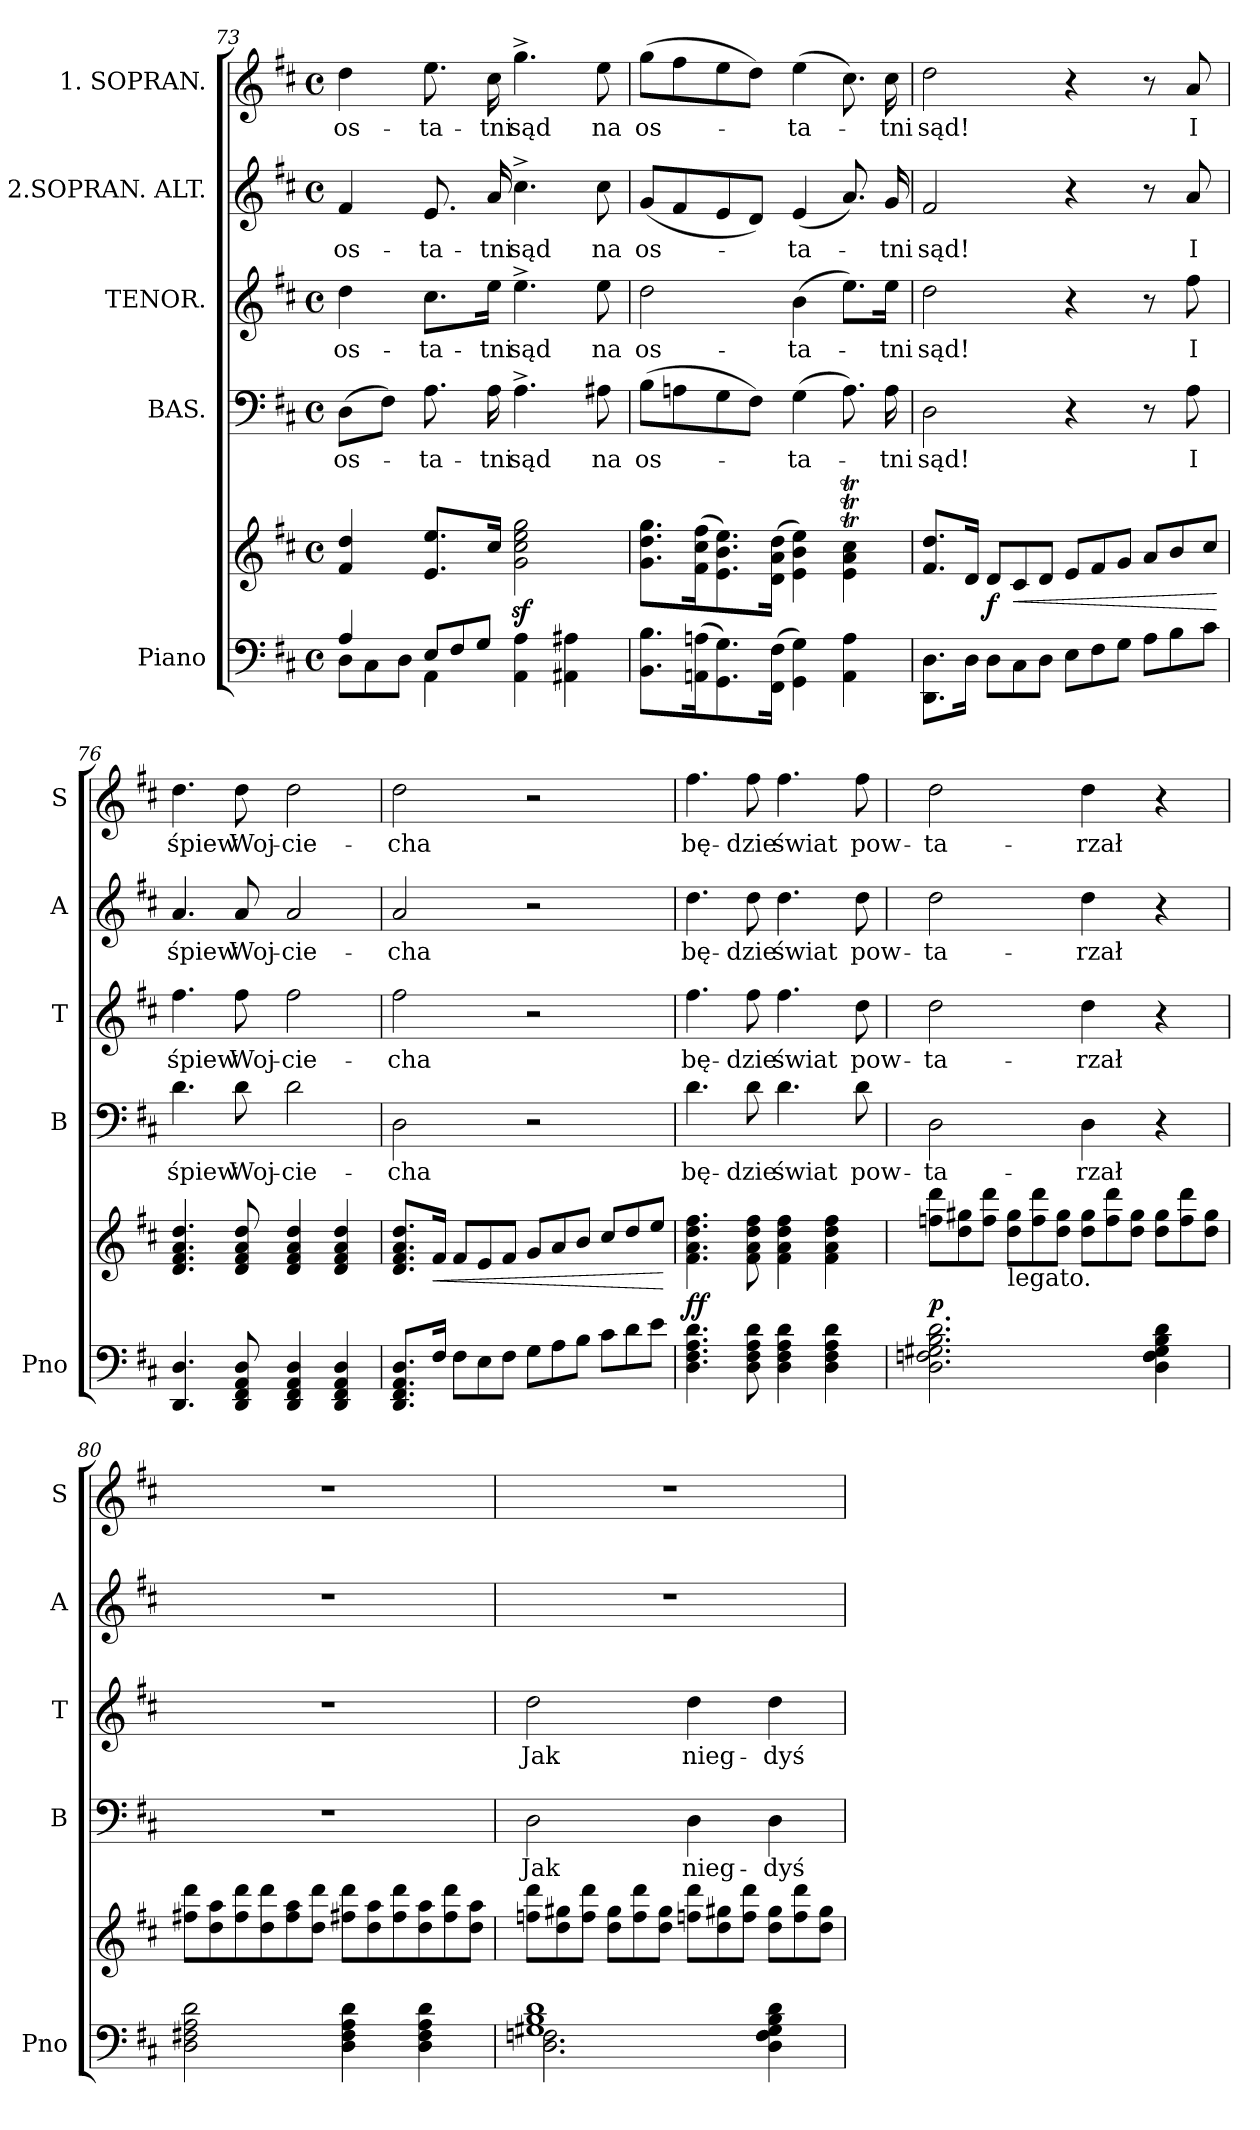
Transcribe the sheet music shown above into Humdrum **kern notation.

**kern	**kern	**dynam	**kern	**text	**kern	**text	**kern	**text	**kern	**text
*part5	*part5	*part5	*part4	*part4	*part3	*part3	*part2	*part2	*part1	*part1
*staff6	*staff5	*staff5/6	*staff4	*staff4	*staff3	*staff3	*staff2	*staff2	*staff1	*staff1
*I"Piano	*	*	*I"BAS.	*	*I"TENOR.	*	*I"2.SOPRAN. ALT.	*	*I"1. SOPRAN.	*
*I'Pno	*	*	*I'B	*	*I'T	*	*I'A	*	*I'S	*
*clefF4	*clefG2	*	*clefF4	*	*clefG2	*	*clefG2	*	*clefG2	*
*	*	*	*	*	*ITrd8c12	*	*	*	*	*
*k[f#c#]	*k[f#c#]	*	*k[f#c#]	*	*k[f#c#]	*	*k[f#c#]	*	*k[f#c#]	*
*M4/4	*M4/4	*	*M4/4	*	*M4/4	*	*M4/4	*	*M4/4	*
*met(c)	*met(c)	*	*met(c)	*	*met(c)	*	*met(c)	*	*met(c)	*
=73	=73	=73	=73	=73	=73	=73	=73	=73	=73	=73
*^	*	*	*	*	*	*	*	*	*	*
*	*Xtuplet	*	*	*	*	*	*	*	*	*	*
4A/	12D\L	4f#/ 4dd/	.	(8D\L	os-	4d\	os-	4f#/	os-	4dd\	os-
.	12C#\	.	.	.	.	.	.	.	.	.	.
.	.	.	.	8F#\J)	.	.	.	.	.	.	.
.	12D\J	.	.	.	.	.	.	.	.	.	.
4AA\	12E/L	8.e/ 8.ee/L	.	8.A\	-ta-	8.c#\L	-ta-	8.e/	-ta-	8.ee\	-ta-
.	12F#/	.	.	.	.	.	.	.	.	.	.
.	12G/J	.	.	.	.	.	.	.	.	.	.
.	.	16cc#/Jk	.	16A\	-tni	16e\Jk	-tni	16a/	-tni	16cc#\	-tni
4AA\ 4A\	4ryy	2gz\ 2cc#z\ 2eez\ 2ggz\	.	4.A^>\	sąd	4.e^>\	sąd	4.cc#^>\	sąd	4.gg^>\	sąd
4AA#X\ 4A#X\	4ryy	.	.	.	.	.	.	.	.	.	.
.	.	.	.	8A#X\	na	8e\	na	8cc#\	na	8ee\	na
*v	*v	*	*	*	*	*	*	*	*	*	*
=74	=74	=74	=74	=74	=74	=74	=74	=74	=74	=74
8.BB\ 8.B\L	8.g\ 8.dd\ 8.gg\L	.	(8B\L	os-	2d\	os-	(8g/L	os-	(8gg\L	os-
.	.	.	8An\	.	.	.	8f#/	.	8ff#\	.
(16AAn\ 16An\K	(16f#\ 16cc#\ 16ff#\K	.	.	.	.	.	.	.	.	.
8.GG\ 8.G\)	8.e\ 8.b\ 8.ee\)	.	8G\	.	.	.	8e/	.	8ee\	.
.	.	.	8F#\J)	.	.	.	8d/J)	.	8dd\J)	.
(16FF#\ 16F#\Jk	(16d\ 16a\ 16dd\Jk	.	.	.	.	.	.	.	.	.
4GG\ 4G\)	4e\ 4b\ 4ee\)	.	(4G\	-ta-	(4B\	-ta-	(4e/	-ta-	(4ee\	-ta-
4AA\ 4A\	4eT\ 4aT\ 4cc#T\	.	8.A\)	.	8.e\L)	.	8.a/)	.	8.cc#\)	.
.	.	.	16A\	-tni	16e\Jk	-tni	16g/	-tni	16cc#\	-tni
=75	=75	=75	=75	=75	=75	=75	=75	=75	=75	=75
8.DD\ 8.D\L	8.f#/ 8.dd/L	.	2D\	sąd!	2d\	sąd!	2f#/	sąd!	2dd\	sąd!
16D\Jk	16d/Jk	.	.	.	.	.	.	.	.	.
*	*Xtuplet	*	*	*	*	*	*	*	*	*
12D\L	12d/L	f	.	.	.	.	.	.	.	.
!	!	!LO:HP:b	!	!	!	!	!	!	!	!
12C#\	12c#/	<	.	.	.	.	.	.	.	.
12D\J	12d/J	.	.	.	.	.	.	.	.	.
12E\L	12e/L	.	4r	.	4r	.	4r	.	4r	.
12F#\	12f#/	.	.	.	.	.	.	.	.	.
12G\J	12g/J	.	.	.	.	.	.	.	.	.
12A\L	12a/L	.	8r	.	8r	.	8r	.	8r	.
12B\	12b/	.	.	.	.	.	.	.	.	.
.	.	.	8A\	I	8f#\	I	8a/	I	8a/	I
12c#\J	12cc#/J	.	.	.	.	.	.	.	.	.
.	.	[	.	.	.	.	.	.	.	.
=76	=76	=76	=76	=76	=76	=76	=76	=76	=76	=76
4.DD/ 4.D/	4.d/ 4.f#/ 4.a/ 4.dd/	.	4.d\	śpiew	4.f#\	śpiew	4.a/	śpiew	4.dd\	śpiew
8DD/ 8FF#/ 8AA/ 8D/	8d/ 8f#/ 8a/ 8dd/	.	8d\	Woj-	8f#\	Woj-	8a/	Woj-	8dd\	Woj-
4DD/ 4FF#/ 4AA/ 4D/	4d/ 4f#/ 4a/ 4dd/	.	2d\	-cie-	2f#\	-cie-	2a/	-cie-	2dd\	-cie-
4DD/ 4FF#/ 4AA/ 4D/	4d/ 4f#/ 4a/ 4dd/	.	.	.	.	.	.	.	.	.
=77	=77	=77	=77	=77	=77	=77	=77	=77	=77	=77
8.DD/ 8.FF#/ 8.AA/ 8.D/L	8.d/ 8.f#/ 8.a/ 8.dd/L	.	2D\	-cha	2f#\	-cha	2a/	-cha	2dd\	-cha
!	!	!LO:HP:b	!	!	!	!	!	!	!	!
16F#/Jk	16f#/Jk	<	.	.	.	.	.	.	.	.
12F#\L	12f#/L	.	.	.	.	.	.	.	.	.
12E\	12e/	.	.	.	.	.	.	.	.	.
12F#\J	12f#/J	.	.	.	.	.	.	.	.	.
12G\L	12g/L	.	2r	.	2r	.	2r	.	2r	.
12A\	12a/	.	.	.	.	.	.	.	.	.
12B\J	12b/J	.	.	.	.	.	.	.	.	.
12c#\L	12cc#/L	.	.	.	.	.	.	.	.	.
12d\	12dd/	.	.	.	.	.	.	.	.	.
12e\J	12ee/J	.	.	.	.	.	.	.	.	.
.	.	[	.	.	.	.	.	.	.	.
=78	=78	=78	=78	=78	=78	=78	=78	=78	=78	=78
4.D\ 4.F#\ 4.A\ 4.d\	4.f#\ 4.a\ 4.dd\ 4.ff#\	ff	4.d\	bę-	4.f#\	bę-	4.dd\	bę-	4.ff#\	bę-
8D\ 8F#\ 8A\ 8d\	8f#\ 8a\ 8dd\ 8ff#\	.	8d\	-dzie	8f#\	-dzie	8dd\	-dzie	8ff#\	-dzie
4D\ 4F#\ 4A\ 4d\	4f#\ 4a\ 4dd\ 4ff#\	.	4.d\	świat	4.f#\	świat	4.dd\	świat	4.ff#\	świat
4D\ 4F#\ 4A\ 4d\	4f#\ 4a\ 4dd\ 4ff#\	.	.	.	.	.	.	.	.	.
.	.	.	8d\	pow-	8d\	pow-	8dd\	pow-	8ff#\	pow-
=79	=79	=79	=79	=79	=79	=79	=79	=79	=79	=79
2.D\ 2.Fn\ 2.G#X\ 2.B\ 2.d\	12ffn\ 12ddd\L	p	2D\	-ta-	2d\	-ta-	2dd\	-ta-	2dd\	-ta-
.	12dd\ 12gg#X\	.	.	.	.	.	.	.	.	.
.	12ff\ 12ddd\J	.	.	.	.	.	.	.	.	.
!	!LO:TX:b:t=legato.	!	!	!	!	!	!	!	!	!
.	12dd\ 12gg#\L	.	.	.	.	.	.	.	.	.
.	12ff\ 12ddd\	.	.	.	.	.	.	.	.	.
.	12dd\ 12gg#\J	.	.	.	.	.	.	.	.	.
.	12dd\ 12gg#\L	.	4D\	-rzał	4d\	-rzał	4dd\	-rzał	4dd\	-rzał
.	12ff\ 12ddd\	.	.	.	.	.	.	.	.	.
.	12dd\ 12gg#\J	.	.	.	.	.	.	.	.	.
4D\ 4F\ 4G#\ 4B\ 4d\	12dd\ 12gg#\L	.	4r	.	4r	.	4r	.	4r	.
.	12ff\ 12ddd\	.	.	.	.	.	.	.	.	.
.	12dd\ 12gg#\J	.	.	.	.	.	.	.	.	.
=80	=80	=80	=80	=80	=80	=80	=80	=80	=80	=80
2D\ 2F#X\ 2A\ 2d\	12ff#X\ 12ddd\L	.	1r	.	1r	.	1r	.	1r	.
.	12dd\ 12aa\	.	.	.	.	.	.	.	.	.
.	12ff#\ 12ddd\	.	.	.	.	.	.	.	.	.
.	12dd\ 12ddd\	.	.	.	.	.	.	.	.	.
.	12ff#\ 12aa\	.	.	.	.	.	.	.	.	.
.	12dd\ 12ddd\J	.	.	.	.	.	.	.	.	.
4D\ 4F#\ 4A\ 4d\	12ff#X\ 12ddd\L	.	.	.	.	.	.	.	.	.
.	12dd\ 12aa\	.	.	.	.	.	.	.	.	.
.	12ff#\ 12ddd\	.	.	.	.	.	.	.	.	.
4D\ 4F#\ 4A\ 4d\	12dd\ 12aa\	.	.	.	.	.	.	.	.	.
.	12ff#\ 12ddd\	.	.	.	.	.	.	.	.	.
.	12dd\ 12aa\J	.	.	.	.	.	.	.	.	.
=81	=81	=81	=81	=81	=81	=81	=81	=81	=81	=81
*^	*	*	*	*	*	*	*	*	*	*
1G#X 1B 1d	2.D\ 2.Fn\	12ffn\ 12ddd\L	.	2D\	Jak	2d\	Jak	1r	.	1r	.
.	.	12dd\ 12gg#X\	.	.	.	.	.	.	.	.	.
.	.	12ff\ 12ddd\J	.	.	.	.	.	.	.	.	.
.	.	12dd\ 12gg#\L	.	.	.	.	.	.	.	.	.
.	.	12ff\ 12ddd\	.	.	.	.	.	.	.	.	.
.	.	12dd\ 12gg#\J	.	.	.	.	.	.	.	.	.
.	.	12ffn\ 12ddd\L	.	4D\	nieg-	4d\	nieg-	.	.	.	.
.	.	12dd\ 12gg#X\	.	.	.	.	.	.	.	.	.
.	.	12ff\ 12ddd\J	.	.	.	.	.	.	.	.	.
.	4D\ 4F\ 4G#\ 4B\ 4d\	12dd\ 12gg#\L	.	4D\	-dyś	4d\	-dyś	.	.	.	.
.	.	12ff\ 12ddd\	.	.	.	.	.	.	.	.	.
.	.	12dd\ 12gg#\J	.	.	.	.	.	.	.	.	.
*v	*v	*	*	*	*	*	*	*	*	*	*
=	=	=	=	=	=	=	=	=	=	=
*-	*-	*-	*-	*-	*-	*-	*-	*-	*-	*-
